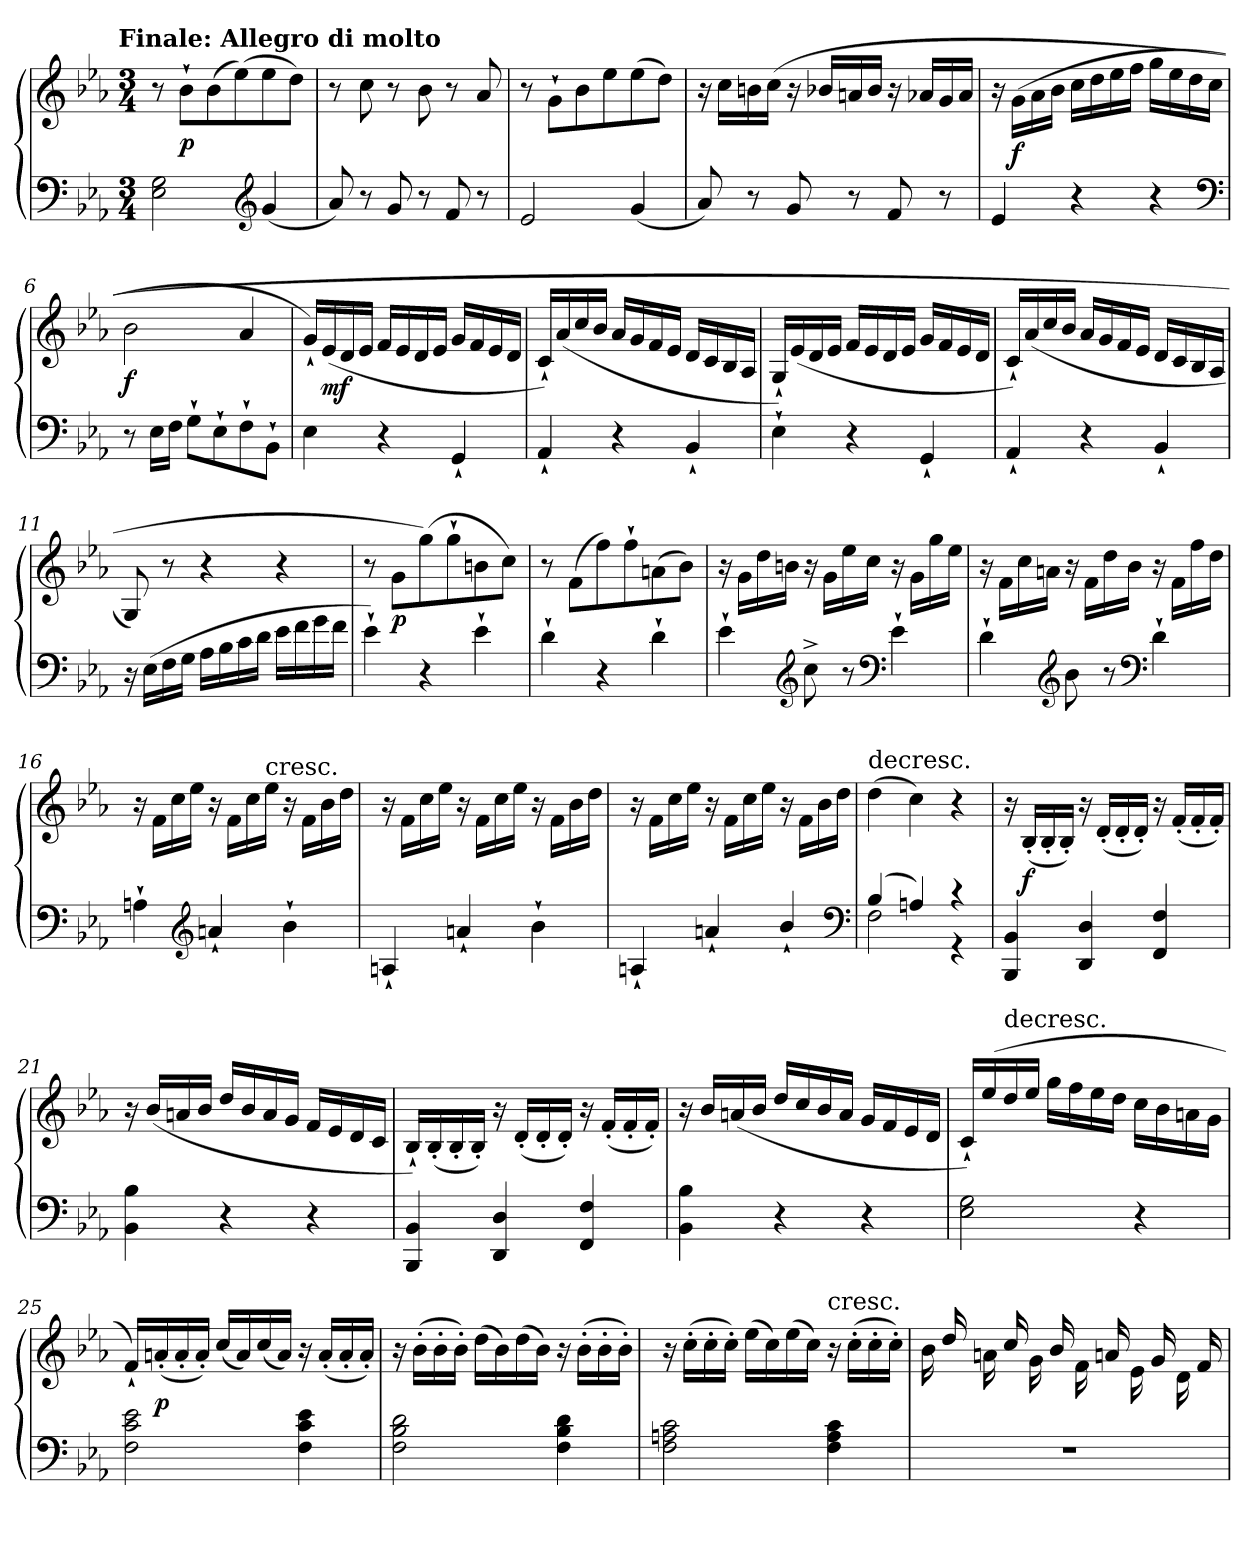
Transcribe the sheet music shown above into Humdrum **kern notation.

**kern	**kern	**dynam
*part1	*part1	*part1
*staff2	*staff1	*staff1/2
*clefF4	*clefG2	*
*k[b-e-a-]	*k[b-e-a-]	*
*E-:	*E-:	*
!!LO:TX:omd:t=Finale&colon; Allegro di molto
*M3/4	*M3/4	*
*MM144	*MM144	*
=1	=1	=1
2E-\ 2G\	8r	.
.	8b-`\L	p
.	(8b-\	.
.	(8ee-\)	.
*clefG2	*	*
(4g/	8ee-\	.
.	8dd\J)	.
=2	=2	=2
8a-/)	8r	.
8r	8cc\	.
8g/	8r	.
8r	8b-\	.
8f/	8r	.
8r	8a-/	.
=3	=3	=3
2e-/	8r	.
.	8g`\L	.
.	8b-\	.
.	8ee-\	.
(4g/	(8ee-\	.
.	8dd\J)	.
=4	=4	=4
8a-/)	16r	.
.	16cc\LL	.
8r	16bn\	.
.	(16cc\JJ	.
8g/	16r	.
.	16b-X/LL	.
8r	16an/	.
.	16b-/JJ	.
8f/	16r	.
.	16a-X/LL	.
8r	16g/	.
.	16a-/JJ	.
=5	=5	=5
4e-/	16r	.
.	(16g\LL	f
.	16a-\	.
.	16b-\JJ	.
4r	16cc\LL	.
.	16dd\	.
.	16ee-\	.
.	16ff\JJ	.
4r	16gg\LL	.
.	16ee-\	.
.	16dd\	.
.	16cc\JJ	.
*clefF4	*	*
=6	=6	=6
8r	2b-\	f
16E-\LL	.	.
16F\JJ	.	.
8G`\L	.	.
8E-`\	.	.
8F`\	4a-/	.
8BB-`\J	.	.
=7	=7	=7
4E-\	16g`/LL)	.
.	(16e-/	mf
.	16d/	.
.	16e-/JJ	.
4r	16f/LL	.
.	16e-/	.
.	16d/	.
.	16e-/JJ	.
4GG`/	16g/LL	.
.	16f/	.
.	16e-/	.
.	16d/JJ	.
=8	=8	=8
4AA-`/	16c`/LL)	.
.	(16a-/	.
.	16cc/	.
.	16b-/JJ	.
4r	16a-/LL	.
.	16g/	.
.	16f/	.
.	16e-/JJ	.
4BB-`/	16d/LL	.
.	16c/	.
.	16B-/	.
.	16A-/JJ	.
=9	=9	=9
4E-`\	16G`/LL)	.
.	(16e-/	.
.	16d/	.
.	16e-/JJ	.
4r	16f/LL	.
.	16e-/	.
.	16d/	.
.	16e-/JJ	.
4GG`/	16g/LL	.
.	16f/	.
.	16e-/	.
.	16d/JJ	.
=10	=10	=10
4AA-`/	16c`/LL)	.
.	(16a-/	.
.	16cc/	.
.	16b-/JJ	.
4r	16a-/LL	.
.	16g/	.
.	16f/	.
.	16e-/JJ	.
4BB-`/	16d/LL	.
.	16c/	.
.	16B-/	.
.	16A-/JJ	.
=11	=11	=11
16r	8G/)	.
(16E-\LL	.	.
16F\	8r	.
16G\JJ	.	.
16A-\LL	4r	.
16B-\	.	.
16c\	.	.
16d\JJ	.	.
16e-\LL	4r	.
16f\	.	.
16g\	.	.
16f\JJ	.	.
=12	=12	=12
4e-`\)	8r	.
.	8g\L	p
4r	(8gg\)	.
.	8gg`\	.
4e-`\	8bn\	.
.	8cc\J)	.
=13	=13	=13
4d`\	8r	.
.	(8f\L	.
4r	8ff\)	.
.	8ff`\	.
4d`\	(8an\	.
.	8b-\J)	.
=14	=14	=14
4e-`\	16r	.
.	16g\LL	.
.	16dd\	.
.	16bn\JJ	.
*clefG2	*	*
8cc^\	16r	.
.	16g\LL	.
8r	16ee-\	.
.	16cc\JJ	.
*clefF4	*	*
4e-`\	16r	.
.	16g\LL	.
.	16gg\	.
.	16ee-\JJ	.
=15	=15	=15
4d`\	16r	.
.	16f\LL	.
.	16cc\	.
.	16an\JJ	.
*clefG2	*	*
8b-\	16r	.
.	16f\LL	.
8r	16dd\	.
.	16b-\JJ	.
*clefF4	*	*
4d`\	16r	.
.	16f\LL	.
.	16ff\	.
.	16dd\JJ	.
=16	=16	=16
4An`\	16r	.
.	16f\LL	.
.	16cc\	.
.	16ee-\JJ	.
*clefG2	*	*
4an`/	16r	.
.	16f\LL	.
.	16cc\	.
!	!LO:TX:t=cresc.	!
.	16ee-\JJ	.
4b-`\	16r	.
.	16f\LL	.
.	16b-\	.
.	16dd\JJ	.
=17	=17	=17
4An`/	16r	.
.	16f\LL	.
.	16cc\	.
.	16ee-\JJ	.
4an`/	16r	.
.	16f\LL	.
.	16cc\	.
.	16ee-\JJ	.
4b-`\	16r	.
.	16f\LL	.
.	16b-\	.
.	16dd\JJ	.
=18	=18	=18
4An`/	16r	.
.	16f\LL	.
.	16cc\	.
.	16ee-\JJ	.
4an`/	16r	.
.	16f\LL	.
.	16cc\	.
.	16ee-\JJ	.
4b-`/	16r	.
.	16f\LL	.
.	16b-\	.
.	16dd\JJ	.
*clefF4	*	*
=19	=19	=19
*^	*	*
!	!	!LO:TX:t=decresc.	!
(4B-/	2F\	(4dd\	.
4An/)	.	4cc\)	.
4r	4r	4r	.
*v	*v	*	*
=20	=20	=20
4BBB-/ 4BB-/	16r	.
.	(16B-'/LL	f
.	16B-'/	.
.	16B-'/JJ)	.
4DD/ 4D/	16r	.
.	(16d'/LL	.
.	16d'/	.
.	16d'/JJ)	.
4FF/ 4F/	16r	.
.	(16f'/LL	.
.	16f'/	.
.	16f'/JJ)	.
=21	=21	=21
4BB-\ 4B-\	16r	.
.	(16b-/LL	.
.	16an/	.
.	16b-/JJ	.
4r	16dd/LL	.
.	16b-/	.
.	16a/	.
.	16g/JJ	.
4r	16f/LL	.
.	16e-/	.
.	16d/	.
.	16c/JJ	.
=22	=22	=22
4BBB-/ 4BB-/	16B-`/LL)	.
.	(16B-'/	.
.	16B-'/	.
.	16B-'/JJ)	.
4DD/ 4D/	16r	.
.	(16d'/LL	.
.	16d'/	.
.	16d'/JJ)	.
4FF/ 4F/	16r	.
.	(16f'/LL	.
.	16f'/	.
.	16f'/JJ)	.
=23	=23	=23
4BB-\ 4B-\	16r	.
.	16b-/LL	.
.	(16an/	.
.	16b-/JJ	.
4r	16dd/LL	.
.	16cc/	.
.	16b-/	.
.	16a/JJ	.
4r	16g/LL	.
.	16f/	.
.	16e-/	.
.	16d/JJ	.
=24	=24	=24
2E-\ 2G\	16c`/LL)	.
.	(16ee-/	.
!	!LO:TX:t=decresc.	!
.	16dd/	.
.	16ee-/JJ	.
.	16gg\LL	.
.	16ff\	.
.	16ee-\	.
.	16dd\JJ	.
4r	16cc\LL	.
.	16b-\	.
.	16an\	.
.	16g\JJ	.
=25	=25	=25
2F\ 2c\ 2e-\	16f`/LL)	.
.	(16an'/	p
.	16a'/	.
.	16a'/JJ)	.
.	(16cc/LL	.
.	16a/)	.
.	(16cc/	.
.	16a/JJ)	.
4F\ 4c\ 4e-\	16r	.
.	(16a'/LL	.
.	16a'/	.
.	16a'/JJ)	.
=26	=26	=26
2F\ 2B-\ 2d\	16r	.
.	(16b-'\LL	.
.	16b-'\	.
.	16b-'\JJ)	.
.	(16dd\LL	.
.	16b-\)	.
.	(16dd\	.
.	16b-\JJ)	.
4F\ 4B-\ 4d\	16r	.
.	(16b-'\LL	.
.	16b-'\	.
.	16b-'\JJ)	.
=27	=27	=27
2F\ 2An\ 2c\	16r	.
.	(16cc'\LL	.
.	16cc'\	.
.	16cc'\JJ)	.
.	(16ee-\LL	.
.	16cc\)	.
.	(16ee-\	.
.	16cc\JJ)	.
!	!LO:TX:t=cresc.	!
4F\ 4A\ 4c\	16r	.
.	(16cc'\LL	.
.	16cc'\	.
.	16cc'\JJ)	.
=28	=28	=28
2.r	16b-\	.
.	16dd/	.
.	16an\	.
.	16cc/	.
.	16g\	.
.	16b-/	.
.	16f\	.
.	16an/	.
.	16e-\	.
.	16g/	.
.	16d\	.
.	16f/	.
=	=	=
*-	*-	*-
